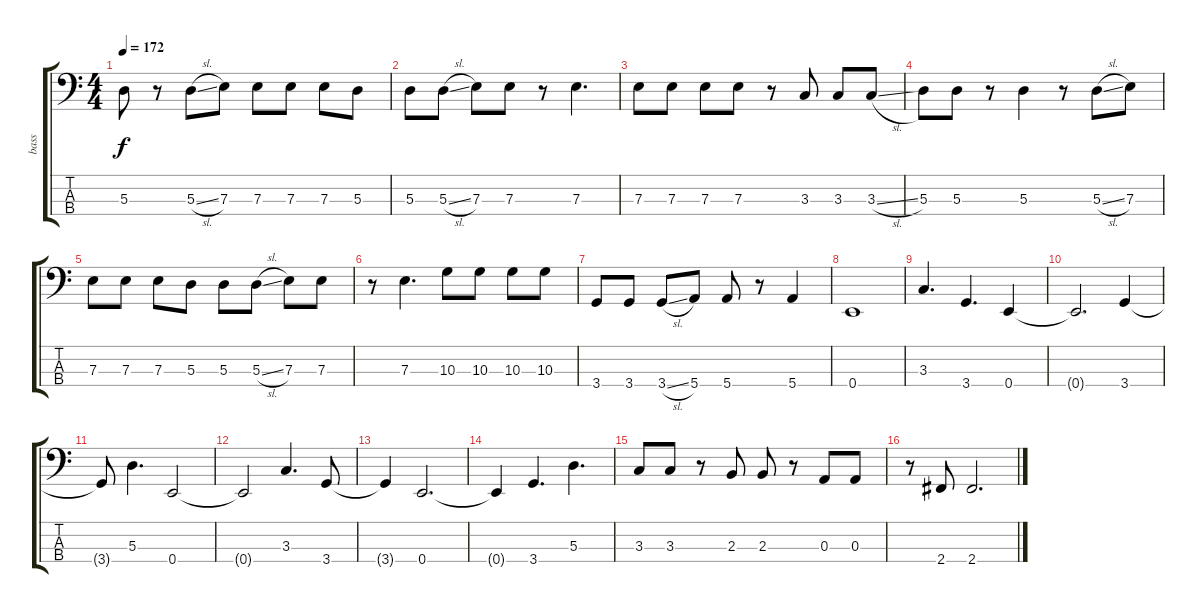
\track ("bass" "bass") {solo instrument electricbassfinger}
\staff {score tabs}
\tuning (G2 D2 A1 E1) {hide}
\ts (4 4)
\tempo 172
\clef f4
\ks c
5.3{t}.8{dy f} r.8 5.3{sl}.8 7.3.8 7.3.8 7.3.8 7.3.8 5.3.8 |
5.3.8 5.3{sl}.8 7.3.8 7.3.8 r.8 7.3.4{d} |
7.3.8 7.3.8 7.3.8 7.3.8 r.8 3.3.8 3.3.8 3.3{sl}.8 |
5.3.8 5.3.8 r.8 5.3.4 r.8 5.3{sl}.8 7.3.8 |
7.3.8 7.3.8 7.3.8 5.3.8 5.3.8 5.3{sl}.8 7.3.8 7.3.8 |
r.8 7.3.4{d} 10.3.8 10.3.8 10.3.8 10.3.8 |
3.4.8 3.4.8 3.4{sl}.8 5.4.8 5.4.8 r.8 5.4.4 |
0.4.1 |
3.3.4{d} 3.4.4{d} 0.4.4 |
0.4{t}.2{d} 3.4.4 |
3.4{t}.8 5.3.4{d} 0.4.2 |
0.4{t}.2 3.3.4{d} 3.4.8 |
3.4{t}.4 0.4.2{d} |
0.4{t}.4 3.4.4{d} 5.3.4{d} |
3.3.8 3.3.8 r.8 2.3.8 2.3.8 r.8 0.3.8 0.3.8 |
r.8 2.4.8 2.4.2{d}
